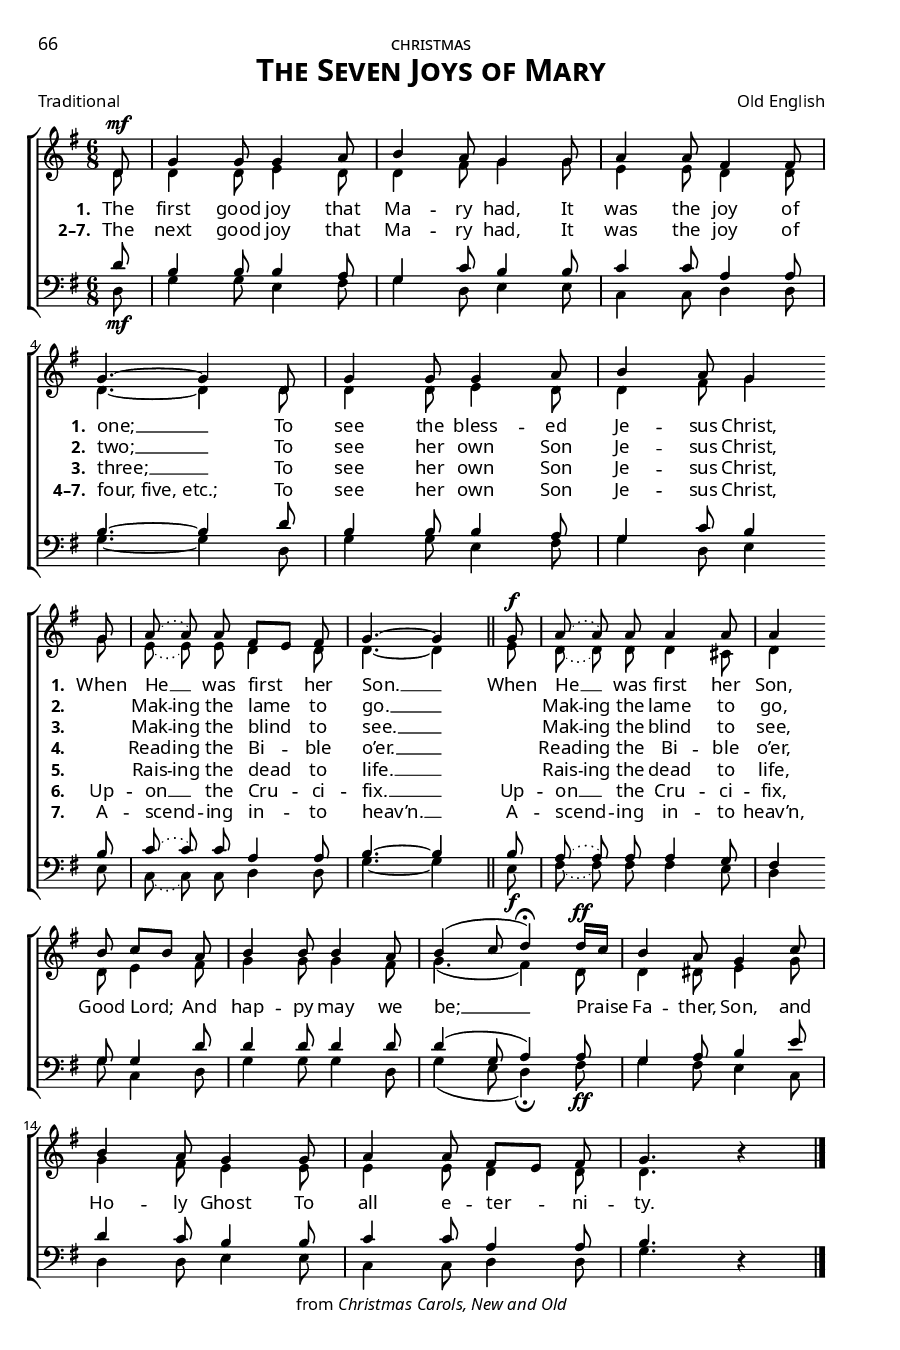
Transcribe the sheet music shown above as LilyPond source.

\version "2.14.2"
\include "util.ly"
\header {
  title = \markup{\override #'(font-name . "Garamond Premier Pro Semibold"){ \abs-fontsize #15 \smallCapsOldStyle"The Seven Joys of Mary"}}
  poet = \markup\oldStyleNum"Traditional"
  %composer = \markup { \center-column { "Old English" \oldStyleNum"Arranged by Sir John Stainer (1840–1901)"}}
  composer = \markup\oldStyleNum"Old English"
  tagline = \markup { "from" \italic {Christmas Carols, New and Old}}
}
\paper {
  paper-height = 9\in
  paper-width = 6\in
  indent = 0\in
  %system-system-spacing = #'((basic-distance . 10) (padding . 0))
  system-system-spacing =
    #'((basic-distance . 0)
       (minimum-distance . 0)
       (padding . -20)
       (stretchability . 100))
  ragged-last-bottom = ##f
  ragged-bottom = ##f
  two-sided = ##t
  inner-margin = 0.5\in
  outer-margin = 0.25\in
  top-margin = 0.25\in
  bottom-margin = 0.25\in
  first-page-number = #066
  print-first-page-number = ##t
  headerLine = \markup{\override #'(font-name . "Garamond Premier Pro") \smallCapsOldStyle"christmas"}
  oddHeaderMarkup = \markup\fill-line{
     \override #'(font-name . "Garamond Premier Pro")\abs-fontsize #8.5
     \combine 
        \fill-line{"" \on-the-fly #print-page-number-check-first
        \oldStylePageNum""
        }
        \fill-line{\headerLine}
  }
  evenHeaderMarkup = \markup {
     \override #'(font-name . "Garamond Premier Pro")\abs-fontsize #8.5
     \combine
        \on-the-fly #print-page-number-check-first
        \oldStylePageNum""
        \fill-line{\headerLine}
  }
}
#(set-global-staff-size 14.5) \paper{ #(define fonts (make-pango-font-tree "GoudyOlSt BT" "Garamond Premier Pro" "Garamond Premier Pro" (/ 14.5 20))) }
global = {
  \key g \major
  \time 6/8
  \autoBeamOff
  \override DynamicLineSpanner #'staff-padding = #0.0
  \override DynamicLineSpanner #'Y-extent = #'(0 . 0)
}

sopMusic = \relative c' {
  \partial 8 d8^\mf |
  g4 g8 g4 a8 |
  b4 a8 g4 g8 |
  a4 a8 fis4 fis8 | \break
  
  g4.~ g4 d8 |
  g4 g8 g4 a8 |
  b4 a8 g4 | \bar""\break g8 |
  
  \slurDotted a8( a) a8 fis8[ e] fis |
  g4.~ g4 \bar "||"
  g8^\f |
  a8( a) a8 a4 a8 |
  a4 | \bar""\break
  
  \slurSolid
  b8 c[ b] a |
  b4 b8 b4 a8 |
  b4( c8 d4\fermata) d16[^\ff c] |
  
  b4 a8 g4 c8 |
  b4 a8 g4 g8 |
  a4 a8 fis8[ e] fis |
  \partial 8*5 g4. b4\rest \bar "|."
}
sopWords = \lyricmode {
  
}

altoMusic = \relative c' {
  d8 |
  d4 d8 e4 d8 |
  d4 fis8 g4 g8 |
  e4 e8 d4 d8 |
  
  d4.~ d4 d8 |
  d4 d8 e4 d8 |
  d4 fis8 g4 g8 |
  
  \slurDotted
  e8( e) e8 d4 d8 |
  d4.~ d4 |
  e8 |
  d8( d) d8 d4 cis8 |
  d4 |
  
  \slurSolid
  d8 e4 fis8 |
  g4 g8 g4 fis8 |
  g4.( fis4) d8 |
  
  d4 dis8 e4 g8 |
  g4 fis8 e4 e8 |
  e4 e8 d4 d8 |
  d4. s4 \bar "|."
}
altoWords = \lyricmode {
  \dropLyricsVII
  \set stanza = #"1. "
  The first good joy that Ma -- ry had, It was the joy of
  \set stanza = "1. "
  one; __
  To see the bless -- ed Je -- sus Christ,
  \set stanza = "1. "
  When He __ was first her Son. __
  When He __ was first her Son,
  
  Good Lord; And hap -- py may we be; __
  Praise Fa -- ther, Son, and Ho -- ly Ghost To all e -- ter -- ni -- ty.
}
altoWordsII = \lyricmode {
  \dropLyricsVII
  \set stanza = #"2–7. "
  The next good joy that Ma -- ry had, It was the joy of
  \set stanza = "2. "
  two; __
  To see her own Son Je -- sus Christ,
  \set stanza = "2. "
  \set ignoreMelismata = ##t
  "" Mak -- ing the lame _ to go. __ _
  "" Mak -- ing the lame to go,
}
altoWordsIII = \lyricmode {
  \dropLyricsVII
  \repeat unfold 13 { \skip 1}
  \set stanza = "3. "
  three; __ To see her own Son Je -- sus Christ,
  \set stanza = "3. "
  \set ignoreMelismata = ##t
  "" Mak -- ing the blind _ to see. __ _
  "" Mak -- ing the blind to see,
}
altoWordsIV = \lyricmode {
  \dropLyricsVII
  \repeat unfold 13 { \skip 1}
  \set stanza = "4–7. " "four, five, etc.;" To see her own Son Je -- sus Christ,
  \set stanza = "4. "
  \set ignoreMelismata = ##t
  "" Read -- ing the Bi -- _ ble o’er. __ _
  "" Read -- ing the Bi -- ble o’er,
}
altoWordsV = \lyricmode {
  \dropLyricsVII
  \repeat unfold 22 { \skip 1}
  \set stanza = "5. "
  \set ignoreMelismata = ##t
  "" Rais -- ing the dead _ to life. __ _
  "" Rais -- ing the dead to life,
}
altoWordsVI = \lyricmode {
  \dropLyricsVII
  \repeat unfold 22 { \skip 1}
  \set stanza = "6. "
  Up -- on __ the Cru -- ci -- fix. __
  Up -- on __ the Cru -- ci -- fix,
}
altoWordsVII = \lyricmode {
  \dropLyricsVII
  \repeat unfold 22 { \skip 1}
  \set stanza = "7. "
  A -- scend -- ing in -- to heav’n. __
  A -- scend -- ing in -- to heav’n,
}
tenorMusic = \relative c' {
  d8_\mf |
  b4 b8 b4 a8 |
  g4 c8 b4 b8 |
  c4 c8 a4 a8 |
  
  b4.~ b4 d8 |
  b4 b8 b4 a8 |
  g4 c8 b4 b8 |
  
  \slurDotted
  c8( c) c8 a4 a8 |
  b4.~ b4 |
  b8_\f |
  a8( a) a8 a4 g8 |
  fis4 |
  
  \slurSolid
  g8 g4 d'8 |
  d4 d8 d4 d8 |
  d4( g,8 a4) a8_\ff |
  
  g4 a8 b4 e8 |
  d4 c8 b4 b8 |
  c4 c8 a4 a8 |
  b4. s4 \bar "|."
}
tenorWords = \lyricmode {

}

bassMusic = \relative c {
  d8 |
  g4 g8 e4 fis8 |
  g4 d8 e4 e8 |
  c4 c8 d4 d8 |
  
  g4.~ g4 d8 |
  g4 g8 e4 fis8 |
  g4 d8 e4 e8 |
  
  \slurDotted
  c8( c) c8 d4 d8 |
  g4.~ g4 |
  e8 |
  fis8( fis) fis8 fis4 e8 |
  d4 |
  
  \slurSolid
  g8 c,4 d8 |
  g4 g8 g4 d8 |
  g4( e8 d4\fermata) fis8 |
  
  g4 fis8 e4 c8 |
  d4 d8 e4 e8 |
  c4 c8 d4 d8 |
  g4. d4\rest \bar "|."
}
bassWords = \lyricmode {

}

\score {
  <<
   \new ChoirStaff <<
%    \new Lyrics = sopranos \with { \override VerticalAxisGroup #'nonstaff-relatedstaff-spacing = #'((basic-distance . 1)) }
    \new Staff = women <<
      \new Voice = "sopranos" { \voiceOne << \global \sopMusic >> }
      \new Voice = "altos" { \voiceTwo << \global \altoMusic >> }
    >>
    \new Lyrics \with { alignAboveContext = #"women" \override VerticalAxisGroup #'nonstaff-relatedstaff-spacing = #'((basic-distance . 1))} \lyricsto "sopranos" \sopWords
    \new Lyrics = "altosVII"  \with { alignBelowContext = #"women" \override VerticalAxisGroup #'nonstaff-relatedstaff-spacing = #'((basic-distance . 1))} \lyricsto "sopranos" \altoWordsVII
    \new Lyrics = "altosVI"  \with { alignBelowContext = #"women" \override VerticalAxisGroup #'nonstaff-relatedstaff-spacing = #'((basic-distance . 1))} \lyricsto "sopranos" \altoWordsVI
    \new Lyrics = "altosV"  \with { alignBelowContext = #"women" \override VerticalAxisGroup #'nonstaff-relatedstaff-spacing = #'((basic-distance . 1))} \lyricsto "sopranos" \altoWordsV
    \new Lyrics = "altosIV"  \with { alignBelowContext = #"women" \override VerticalAxisGroup #'nonstaff-relatedstaff-spacing = #'((basic-distance . 1))} \lyricsto "sopranos" \altoWordsIV
    \new Lyrics = "altosIII"  \with { alignBelowContext = #"women" \override VerticalAxisGroup #'nonstaff-relatedstaff-spacing = #'((basic-distance . 1))} \lyricsto "sopranos" \altoWordsIII
    \new Lyrics = "altosII"  \with { alignBelowContext = #"women" \override VerticalAxisGroup #'nonstaff-relatedstaff-spacing = #'((basic-distance . 1))} \lyricsto "sopranos" \altoWordsII
    \new Lyrics = "altos"  \with { alignBelowContext = #"women" \override VerticalAxisGroup #'nonstaff-relatedstaff-spacing = #'((basic-distance . 1))} \lyricsto "sopranos" \altoWords
   \new Staff = men <<
      \clef bass
      \new Voice = "tenors" { \voiceOne << \global \tenorMusic >> }
      \new Voice = "basses" { \voiceTwo << \global \bassMusic >> }
    >>
    \new Lyrics \with { alignAboveContext = #"men" \override VerticalAxisGroup #'nonstaff-relatedstaff-spacing = #'((basic-distance . 1)) } \lyricsto "tenors" \tenorWords
    \new Lyrics \with { alignBelowContext = #"men" \override VerticalAxisGroup #'nonstaff-relatedstaff-spacing = #'((basic-distance . 1)) } \lyricsto "basses" \bassWords
  >>
%    \new PianoStaff << \new Staff { \new Voice { \pianoRH } } \new Staff { \clef "bass" \pianoLH } >>
  >>
  \layout {
    \context {
      \Score
      %\override SpacingSpanner #'base-shortest-duration = #(ly:make-moment 1 8)
      %\override SpacingSpanner #'common-shortest-duration = #(ly:make-moment 1 4)
    }
    \context {
      % Remove all empty staves
      % \Staff \RemoveEmptyStaves \override VerticalAxisGroup #'remove-first = ##t
    }
  }
  \midi {
    \tempo 4 = 90
    \set Staff.midiInstrument = "flute"
  
    \context {
      \Voice
      \remove "Dynamic_performer"
    }
  }
}
